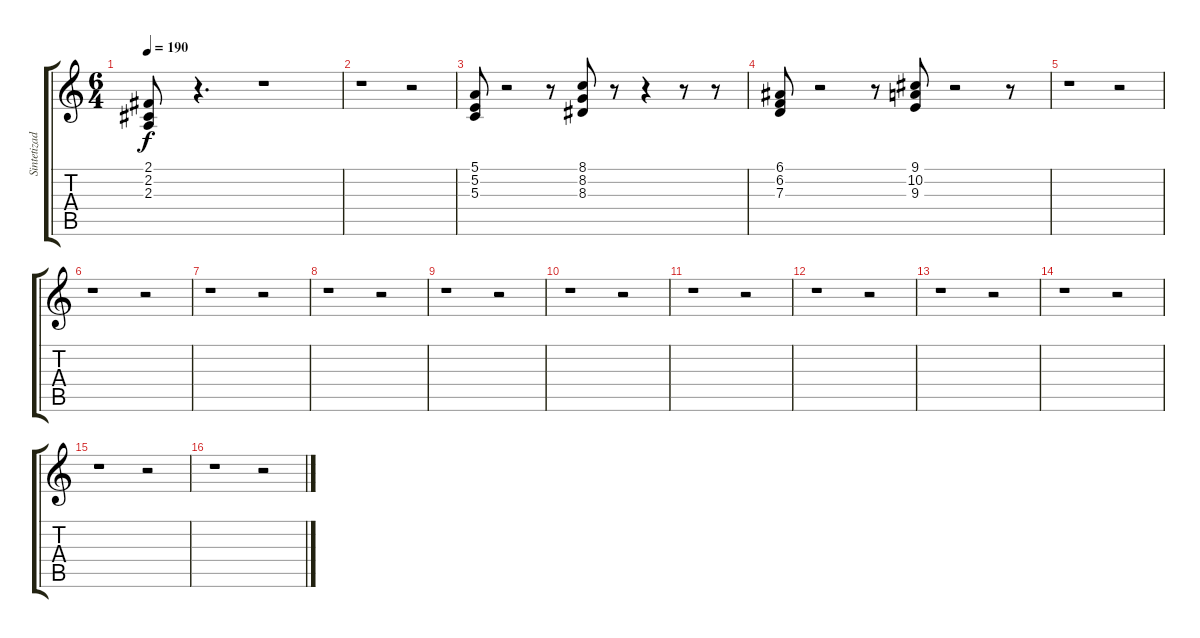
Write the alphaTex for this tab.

\track ("Sintetizador 3" "Sintetizad") {instrument stringensemble2}
\staff {score tabs}
\tuning (E4 B3 G3 D3 A2 E2) {hide}
\ts (6 4)
\tempo 190
\clef g2
\ks c
(2.1 2.2 2.3).8{dy f} r.4{d} r.1 |
r.1 r.2 |
(5.1 5.2 5.3).8 r.2 r.8 (8.1 8.2 8.3).8 r.8 r.4 r.8 r.8 |
(6.1 6.2 7.3).8 r.2 r.8 (9.1 10.2 9.3).8 r.2 r.8 |
r.1 r.2 |
r.1 r.2 |
r.1 r.2 |
r.1 r.2 |
r.1 r.2 |
r.1 r.2 |
r.1 r.2 |
r.1 r.2 |
r.1 r.2 |
r.1 r.2 |
r.1 r.2 |
r.1 r.2
